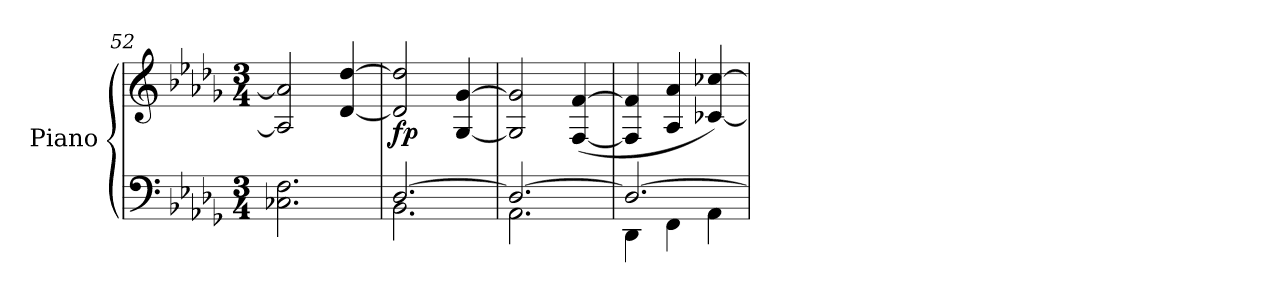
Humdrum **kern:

**kern	**kern	**dynam
*part1	*part1	*part1
*staff2	*staff1	*staff1/2
*I"Piano	*	*
*I'Pno.	*	*
*clefF4	*clefG2	*
*k[b-e-a-d-g-]	*k[b-e-a-d-g-]	*
*M3/4	*M3/4	*
=52	=52	=52
2.C-X\ 2.F\	2A-/] 2a-/]	.
.	[4d-/ [4dd-/	.
=53	=53	=53
*^	*	*
!	!	!	!LO:DY:b
[2.D-/	2.BB-\	2d-/] 2dd-/]	fp
.	.	[4G-/ [4g-/	.
!!LO:LB:g=z
=54	=54	=54	=54
2.D-/_	2.AA-\	2G-/] 2g-/]	.
.	.	(>[4F/ [4f/	.
=55	=55	=55	=55
2.D-/_	4DD-\	4F/] 4f/]	.
.	4FF\	4A-/ 4a-/	.
.	4AA-\	[4c-X/ [4cc-X/)	.
*v	*v	*	*
=	=	=
*-	*-	*-
